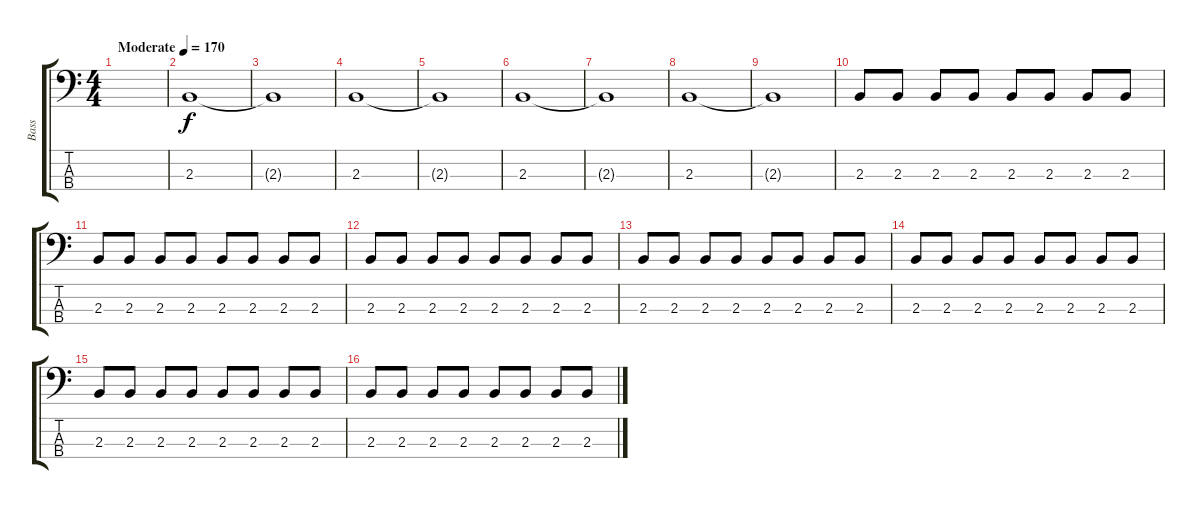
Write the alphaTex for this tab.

\track ("Bass" "Bass") {instrument electricbassfinger}
\staff {score tabs}
\tuning (G2 D2 A1 E1) {hide}
\ts (4 4)
\tempo (170 "Moderate")
\clef f4
\ks c
|
2.3.1 |
2.3{t}.1 |
2.3.1 |
2.3{t}.1 |
2.3.1 |
2.3{t}.1 |
2.3.1 |
2.3{t}.1 |
2.3.8 2.3.8 2.3.8 2.3.8 2.3.8 2.3.8 2.3.8 2.3.8 |
2.3.8 2.3.8 2.3.8 2.3.8 2.3.8 2.3.8 2.3.8 2.3.8 |
2.3.8 2.3.8 2.3.8 2.3.8 2.3.8 2.3.8 2.3.8 2.3.8 |
2.3.8 2.3.8 2.3.8 2.3.8 2.3.8 2.3.8 2.3.8 2.3.8 |
2.3.8 2.3.8 2.3.8 2.3.8 2.3.8 2.3.8 2.3.8 2.3.8 |
2.3.8 2.3.8 2.3.8 2.3.8 2.3.8 2.3.8 2.3.8 2.3.8 |
2.3.8 2.3.8 2.3.8 2.3.8 2.3.8 2.3.8 2.3.8 2.3.8
